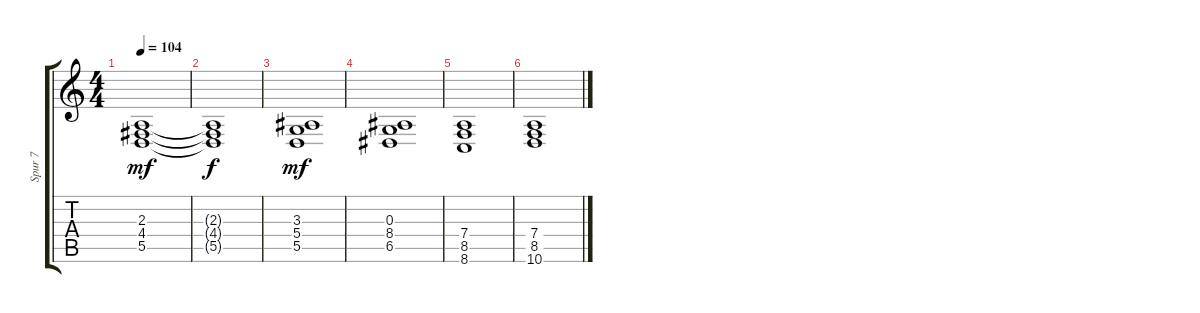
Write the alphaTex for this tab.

\track ("Spur 7" "Spur 7") {instrument synthstrings1}
\staff {score tabs}
\tuning (E4 B3 G3 D3 A2 E2) {hide}
\ts (4 4)
\tempo 104
\clef g2
\ks c
(2.3 4.4 5.5).1{dy mf} |
(2.3{t} 4.4{t} 5.5{t}).1{dy f} |
(3.3 5.4 5.5).1{dy mf volume 12} |
(0.3 8.4 6.5).1{volume 9} |
(7.4 8.5 8.6).1{volume 6} |
(7.4 8.5 10.6).1{volume 3}
